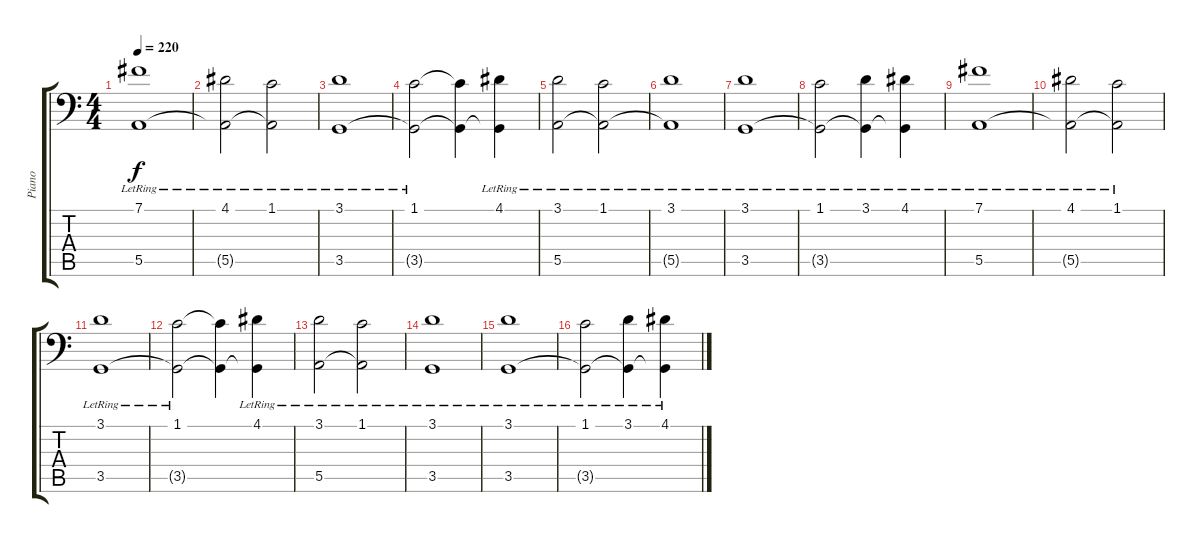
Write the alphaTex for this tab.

\track ("Piano" "Piano") {instrument acousticgrandpiano}
\staff {score tabs}
\tuning (B3 Gb3 D3 A2 E2 A1) {hide}
\ts (4 4)
\tempo 220
\clef f4
\ks c
(7.1{lr} 5.5{lr}).1{dy f} |
(4.1{lr} 5.5{t}).2 (1.1{lr} 5.5{t}).2 |
(3.1{lr} 3.5{lr}).1 |
(1.1{lr} 3.5{t}).2 (1.1{t} 3.5{t}).4 (4.1{lr} 3.5{t}).4 |
(3.1{lr} 5.5{lr}).2 (1.1{lr} 5.5{t}).2 |
(3.1{lr} 5.5{t}).1 |
(3.1{lr} 3.5{lr}).1 |
(1.1{lr} 3.5{t}).2 (3.1{lr} 3.5{t}).4 (4.1{lr} 3.5{t}).4 |
(7.1{lr} 5.5{lr}).1 |
(4.1{lr} 5.5{t}).2 (1.1{lr} 5.5{t}).2 |
(3.1{lr} 3.5{lr}).1 |
(1.1{lr} 3.5{t}).2 (1.1{t} 3.5{t}).4 (4.1{lr} 3.5{t}).4 |
(3.1{lr} 5.5{lr}).2 (1.1{lr} 5.5{t}).2 |
(3.1{lr} 3.5{lr}).1 |
(3.1{lr} 3.5{lr}).1 |
(1.1{lr} 3.5{t}).2 (3.1{lr} 3.5{t}).4 (4.1{lr} 3.5{t}).4
